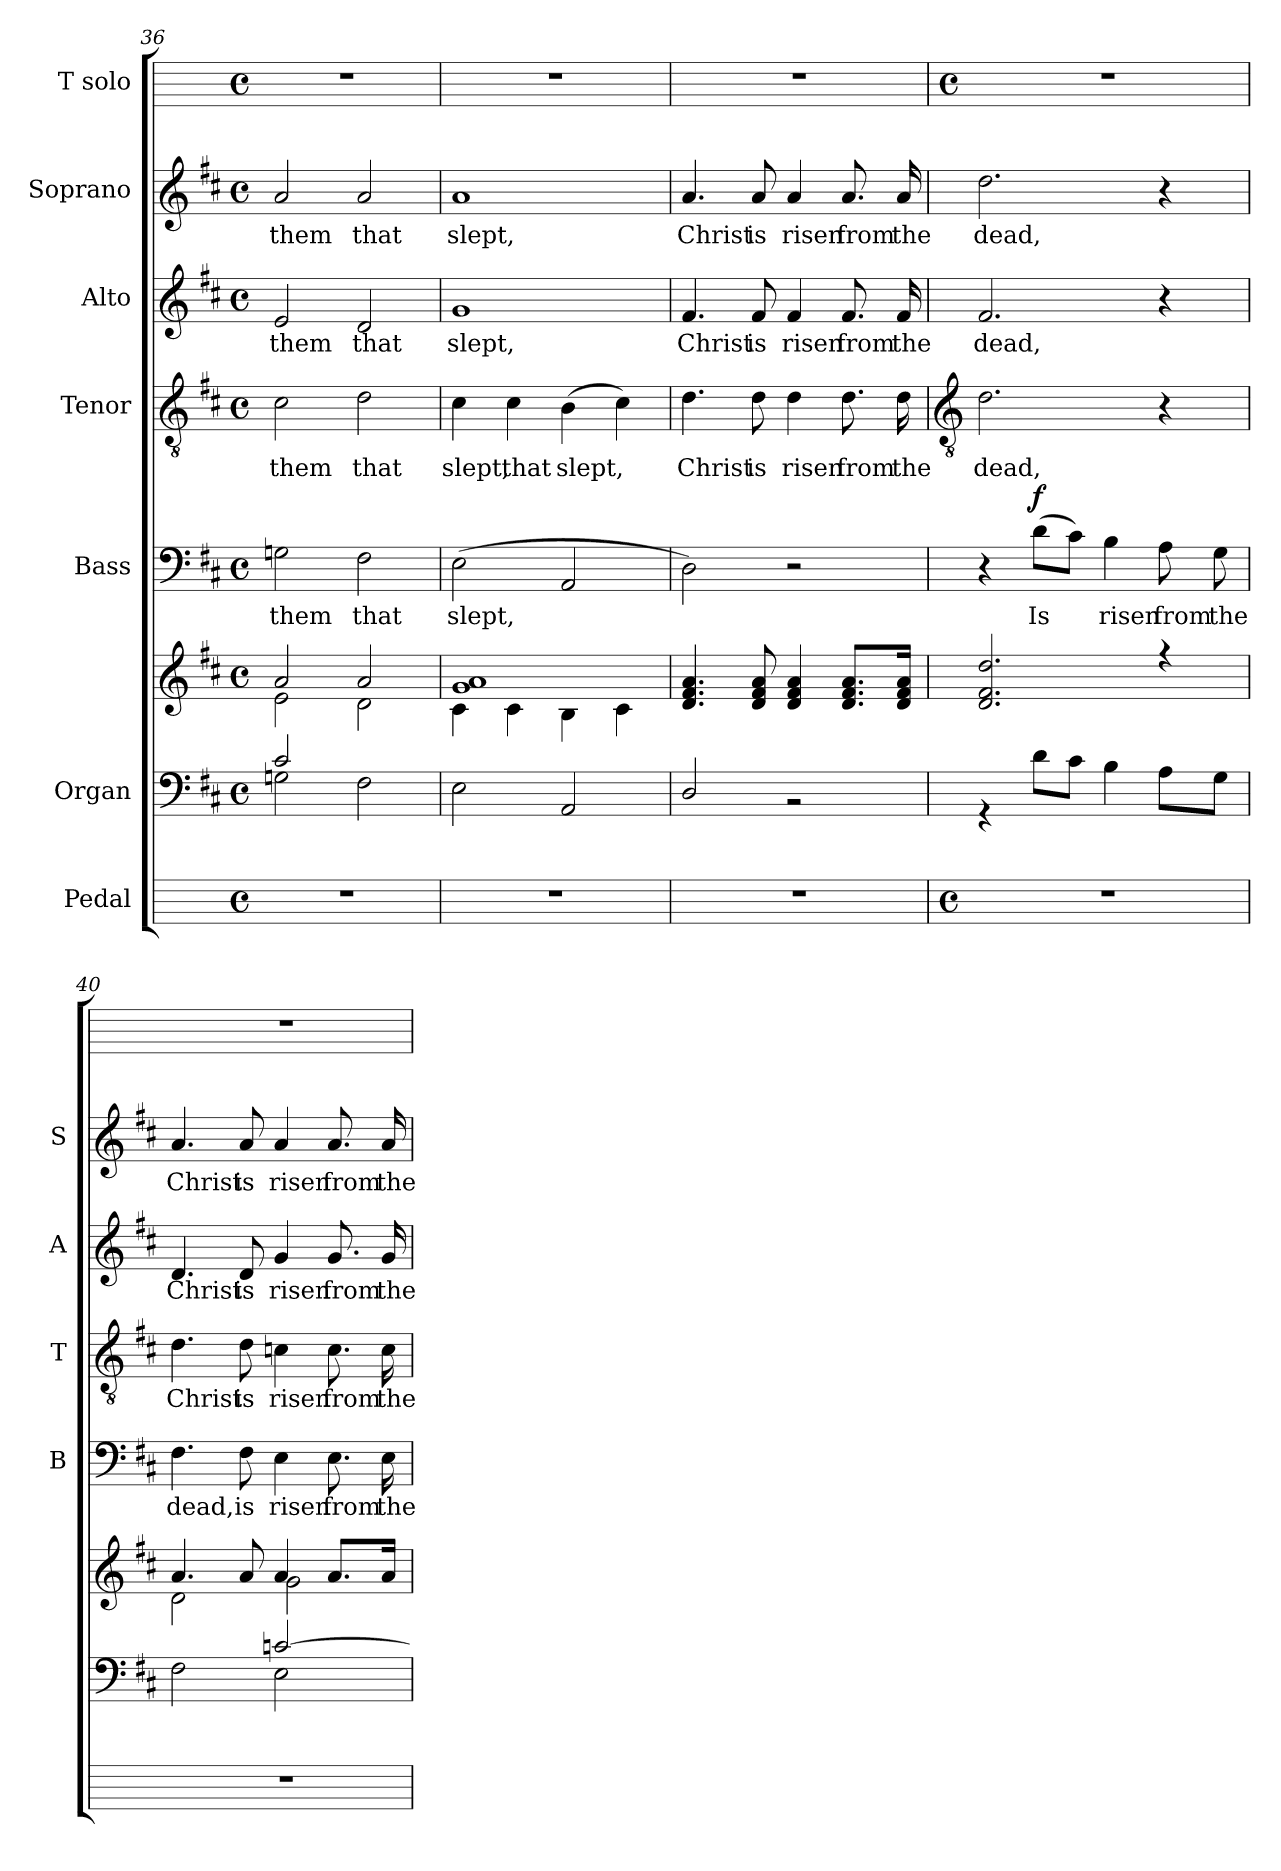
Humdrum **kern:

**kern	**kern	**kern	**kern	**text	**dynam	**kern	**text	**kern	**text	**kern	**text	**kern
*part7	*part6	*part6	*part5	*part5	*part5	*part4	*part4	*part3	*part3	*part2	*part2	*part1
*staff8	*staff7	*staff6	*staff5	*staff5	*staff5	*staff4	*staff4	*staff3	*staff3	*staff2	*staff2	*staff1
*I"Pedal	*I"Organ	*	*I"Bass	*	*	*I"Tenor	*	*I"Alto	*	*I"Soprano	*	*I"T solo
*	*	*	*I'B	*	*	*I'T	*	*I'A	*	*I'S	*	*
*	*clefF4	*clefG2	*clefF4	*	*	*clefGv2	*	*clefG2	*	*clefG2	*	*
*	*k[f#c#]	*k[f#c#]	*k[f#c#]	*	*	*k[f#c#]	*	*k[f#c#]	*	*k[f#c#]	*	*
*	*D:	*D:	*D:	*	*	*D:	*	*D:	*	*D:	*	*
*M4/4	*M4/4	*M4/4	*M4/4	*	*	*M4/4	*	*M4/4	*	*M4/4	*	*M4/4
*met(c)	*met(c)	*met(c)	*met(c)	*	*	*met(c)	*	*met(c)	*	*met(c)	*	*met(c)
=36	=36	=36	=36	=36	=36	=36	=36	=36	=36	=36	=36	=36
*	*^	*^	*	*	*	*	*	*	*	*	*	*
!	!	!	!	!	!	!LO:LY:b	!	!	!LO:LY:b	!	!LO:LY:b	!	!LO:LY:b	!
1r	2c#/	2Gn\	2a/	2e\	2Gn	them	.	2c#	them	2e	them	2a	them	1r
!	!	!	!	!	!	!LO:LY:b	!	!	!LO:LY:b	!	!LO:LY:b	!	!LO:LY:b	!
.	2ryy	2F#\	2a/	2d\	2F#	that	.	2d	that	2d	that	2a	that	.
=37	=37	=37	=37	=37	=37	=37	=37	=37	=37	=37	=37	=37	=37	=37
!	!	!	!	!	!	!LO:LY:b	!	!	!LO:LY:b	!	!LO:LY:b	!	!LO:LY:b	!
1r	1ryy	2E\	1g/ 1a/	4c#\	(>2E	slept,	.	4c#	slept,	1g	slept,	1a	slept,	1r
!	!	!	!	!	!	!	!	!	!LO:LY:b	!	!	!	!	!
.	.	.	.	4c#\	.	.	.	4c#	that	.	.	.	.	.
!	!	!	!	!	!	!	!	!	!LO:LY:b	!	!	!	!	!
.	.	2AA/	.	4B\	2AA	.	.	(>4B	slept,	.	.	.	.	.
.	.	.	.	4c#\	.	.	.	4c#)	.	.	.	.	.	.
=38	=38	=38	=38	=38	=38	=38	=38	=38	=38	=38	=38	=38	=38	=38
!	!	!	!	!	!	!	!	!	!LO:LY:b	!	!LO:LY:b	!	!LO:LY:b	!
1r	1ryy	2D/	4.d/ 4.f#/ 4.a/	1ryy	2D)	.	.	4.d	Christ	4.f#	Christ	4.a	Christ	1r
!	!	!	!	!	!	!	!	!	!LO:LY:b	!	!LO:LY:b	!	!LO:LY:b	!
.	.	.	8d/ 8f#/ 8a/	.	.	.	.	8d	is	8f#	is	8a	is	.
!	!	!	!	!	!	!	!	!	!LO:LY:b	!	!LO:LY:b	!	!LO:LY:b	!
.	.	2r	4d/ 4f#/ 4a/	.	2r	.	.	4d	risen	4f#	risen	4a	risen	.
!	!	!	!	!	!	!	!	!	!LO:LY:b	!	!LO:LY:b	!	!LO:LY:b	!
.	.	.	8.d/ 8.f#/ 8.a/L	.	.	.	.	8.d	from	8.f#	from	8.a	from	.
!	!	!	!	!	!	!	!	!	!LO:LY:b	!	!LO:LY:b	!	!LO:LY:b	!
.	.	.	16d/ 16f#/ 16a/J	.	.	.	.	16d	the	16f#	the	16a	the	.
!!LO:LB:g=z
=39	=39	=39	=39	=39	=39	=39	=39	=39	=39	=39	=39	=39	=39	=39
*	*	*	*	*	*	*	*	*clefGv2	*	*	*	*	*	*
*M4/4	*	*	*	*	*	*	*	*	*	*	*	*	*	*M4/4
*met(c)	*	*	*	*	*	*	*	*	*	*	*	*	*	*met(c)
!	!	!	!	!	!	!	!	!	!LO:LY:b	!	!LO:LY:b	!	!LO:LY:b	!
1r	1ryy	4r	2.d/ 2.f#/ 2.dd/	1ryy	4r	.	.	2.d	dead,	2.f#	dead,	2.dd	dead,	1r
!	!	!	!	!	!	!LO:LY:b	!LO:DY:b	!	!	!	!	!	!	!
.	.	8d\L	.	.	(>8dL	Is	f	.	.	.	.	.	.	.
.	.	8c#\J	.	.	8c#J)	.	.	.	.	.	.	.	.	.
!	!	!	!	!	!	!LO:LY:b	!	!	!	!	!	!	!	!
.	.	4B\	.	.	4B	risen	.	.	.	.	.	.	.	.
!	!	!	!	!	!	!LO:LY:b	!	!	!	!	!	!	!	!
.	.	8A\L	4r	.	8A	from	.	4r	.	4r	.	4r	.	.
!	!	!	!	!	!	!LO:LY:b	!	!	!	!	!	!	!	!
.	.	8G\J	.	.	8G	the	.	.	.	.	.	.	.	.
=40	=40	=40	=40	=40	=40	=40	=40	=40	=40	=40	=40	=40	=40	=40
!	!	!	!	!	!	!LO:LY:b	!	!	!LO:LY:b	!	!LO:LY:b	!	!LO:LY:b	!
1r	2ryy	2F#\	4.a/	2d\	4.F#	dead,	.	4.d	Christ	4.d	Christ	4.a	Christ	1r
!	!	!	!	!	!	!LO:LY:b	!	!	!LO:LY:b	!	!LO:LY:b	!	!LO:LY:b	!
.	.	.	8a/	.	8F#	is	.	8d	is	8d	is	8a	is	.
!	!	!	!	!	!	!LO:LY:b	!	!	!LO:LY:b	!	!LO:LY:b	!	!LO:LY:b	!
.	[2cn/	2E\	4a/	2g\	4E	risen	.	4cn	risen	4g	risen	4a	risen	.
!	!	!	!	!	!	!LO:LY:b	!	!	!LO:LY:b	!	!LO:LY:b	!	!LO:LY:b	!
.	.	.	8.a/L	.	8.E	from	.	8.c	from	8.g	from	8.a	from	.
!	!	!	!	!	!	!LO:LY:b	!	!	!LO:LY:b	!	!LO:LY:b	!	!LO:LY:b	!
.	.	.	16a/J	.	16E	the	.	16c	the	16g	the	16a	the	.
*	*v	*v	*	*	*	*	*	*	*	*	*	*	*	*
*	*	*v	*v	*	*	*	*	*	*	*	*	*	*
=	=	=	=	=	=	=	=	=	=	=	=	=
*-	*-	*-	*-	*-	*-	*-	*-	*-	*-	*-	*-	*-
